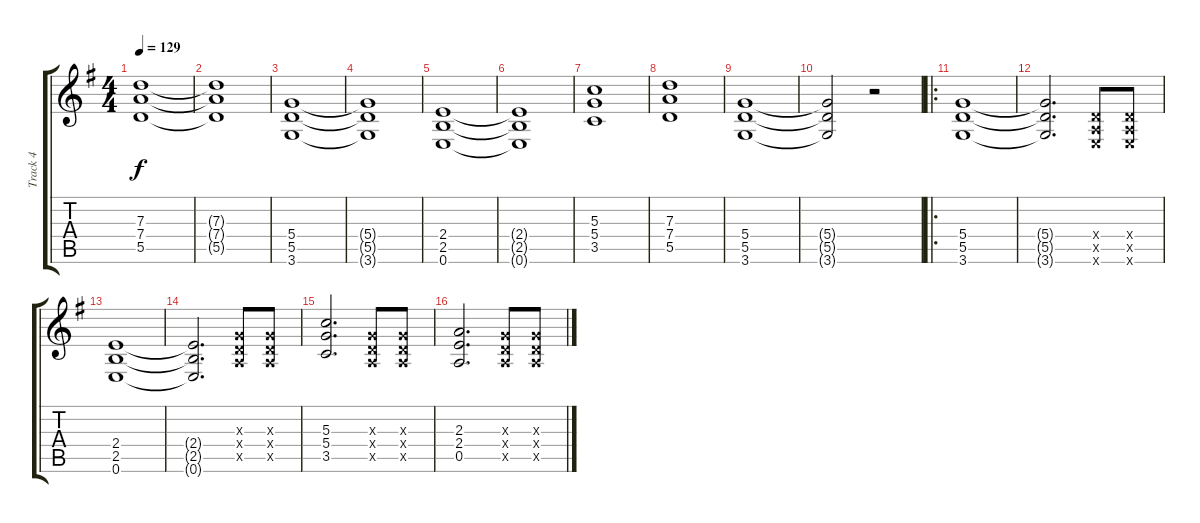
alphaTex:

\track ("Track 4" "Track 4") {instrument distortionguitar}
\staff {score tabs}
\tuning (E4 B3 G3 D3 A2 E2) {hide}
\ts (4 4)
\tempo 129
\clef g2
\ks g
(7.3 7.4 5.5).1{dy f} |
(7.3{t} 7.4{t} 5.5{t}).1 |
(5.4 5.5 3.6).1 |
(5.4{t} 5.5{t} 3.6{t}).1 |
(2.4 2.5 0.6).1 |
(2.4{t} 2.5{t} 0.6{t}).1 |
(5.3 5.4 3.5).1 |
(7.3 7.4 5.5).1 |
(5.4 5.5 3.6).1 |
(5.4{t} 5.5{t} 3.6{t}).2 r.2 |
\ro
(5.4 5.5 3.6).1 |
(5.4{t} 5.5{t} 3.6{t}).2{d} (0.4{x} 0.5{x} 0.6{x}).8 (0.4{x} 0.5{x} 0.6{x}).8 |
(2.4 2.5 0.6).1 |
(2.4{t} 2.5{t} 0.6{t}).2{d} (0.3{x} 0.4{x} 0.5{x}).8 (0.3{x} 0.4{x} 0.5{x}).8 |
(5.3 5.4 3.5).2{d} (0.3{x} 0.4{x} 0.5{x}).8 (0.3{x} 0.4{x} 0.5{x}).8 |
(2.3 2.4 0.5).2{d} (0.3{x} 0.4{x} 0.5{x}).8 (0.3{x} 0.4{x} 0.5{x}).8
